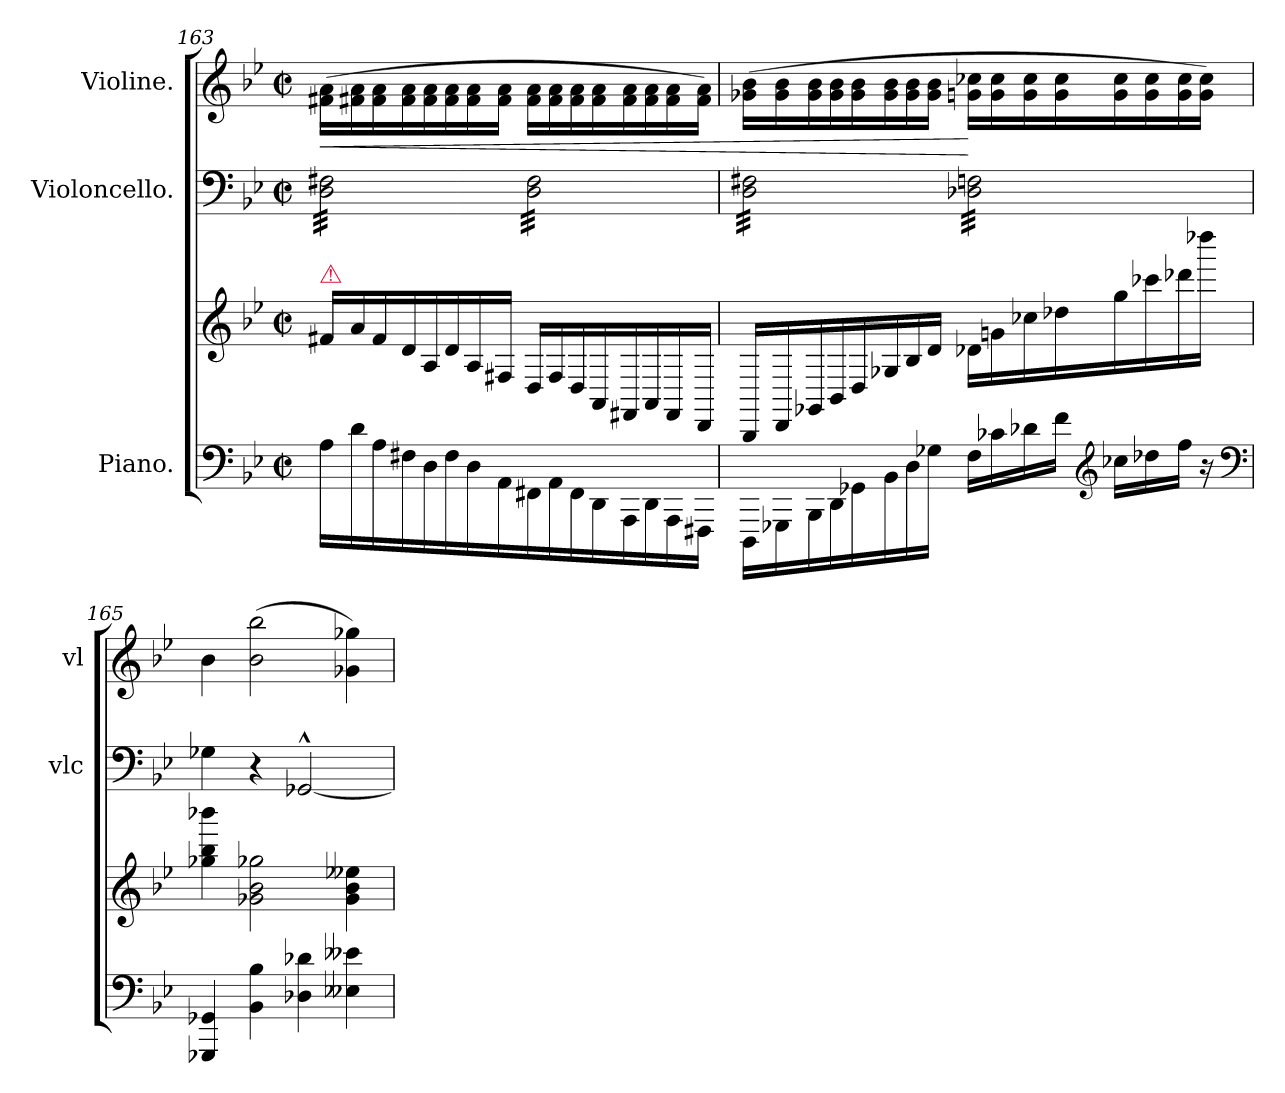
**kern	**kern	**kern	**kern	**dynam
*part3	*part3	*part2	*part1	*part1
*staff4	*staff3	*staff2	*staff1	*staff1
*I"Piano.	*	*I"Violoncello.	*I"Violine.	*
*	*	*I'vlc	*I'vl	*
*clefF4	*clefG2	*clefF4	*clefG2	*
*k[b-e-]	*k[b-e-]	*k[b-e-]	*k[b-e-]	*
*g:	*g:	*g:	*g:	*
*M2/2	*M2/2	*M2/2	*M2/2	*
*met(c|)	*met(c|)	*met(c|)	*met(c|)	*
=163	=163	=163	=163	=163
!	!	!LO:TX:a:t=trem[olo].	!	!
!	!LO:TX:a:color=crimson:t=⚠	!	!	!
!	!	!	!	!LO:HP:b
*	*	*tremolo	*	*
16A\LL	16f#X\LL	32D\ 32F#X\LLL	(16f#X\ 16a\LL	<
.	.	32D\ 32F#X\	.	.
16d\	16a\	32D\ 32F#X\	16f#X\ 16a\	.
.	.	32D\ 32F#X\	.	.
16A\	16f#\	32D\ 32F#X\	16f#\ 16a\	.
.	.	32D\ 32F#X\	.	.
16F#X\	16d\	32D\ 32F#X\	16f#\ 16a\	.
.	.	32D\ 32F#X\	.	.
16D\	16A/	32D\ 32F#X\	16f#\ 16a\	.
.	.	32D\ 32F#X\	.	.
16F#\	16d/	32D\ 32F#X\	16f#\ 16a\	.
.	.	32D\ 32F#X\	.	.
16D\	16A/	32D\ 32F#X\	16f#\ 16a\	.
.	.	32D\ 32F#X\	.	.
16AA\	16F#X/JJ	32D\ 32F#X\	16f#\ 16a\JJ	.
.	.	32D\ 32F#X\JJJ	.	.
16FF#X\	16D/LL	32D\ 32F#\LLL	16f#\ 16a\LL	.
.	.	32D\ 32F#\	.	.
16AA\	16F#/	32D\ 32F#\	16f#\ 16a\	.
.	.	32D\ 32F#\	.	.
16FF#\	16D/	32D\ 32F#\	16f#\ 16a\	.
.	.	32D\ 32F#\	.	.
16DD\	16AA/	32D\ 32F#\	16f#\ 16a\	.
.	.	32D\ 32F#\	.	.
16AAA\	16FF#X/	32D\ 32F#\	16f#\ 16a\	.
.	.	32D\ 32F#\	.	.
16DD\	16AA/	32D\ 32F#\	16f#\ 16a\	.
.	.	32D\ 32F#\	.	.
16AAA\	16FF#/	32D\ 32F#\	16f#\ 16a\	.
.	.	32D\ 32F#\	.	.
16FFF#X\JJ	16DD/JJ	32D\ 32F#\	16f#\ 16a\JJ)	.
.	.	32D\ 32F#\JJJ	.	.
=164	=164	=164	=164	=164
16DDD\LL	16BBB-/LL	32D\ 32F#X\LLL	(16g-X\ 16b-\LL	.
.	.	32D\ 32F#X\	.	.
16GGG-X\	16DD/	32D\ 32F#X\	16g-\ 16b-\	.
.	.	32D\ 32F#X\	.	.
16BBB-\	16GG-X/	32D\ 32F#X\	16g-\ 16b-\	.
.	.	32D\ 32F#X\	.	.
16DD\	16BB-/	32D\ 32F#X\	16g-\ 16b-\	.
.	.	32D\ 32F#X\	.	.
16GG-X\	16D/	32D\ 32F#X\	16g-\ 16b-\	.
.	.	32D\ 32F#X\	.	.
16BB-\	16G-X/	32D\ 32F#X\	16g-\ 16b-\	.
.	.	32D\ 32F#X\	.	.
16D\	16B-/	32D\ 32F#X\	16g-\ 16b-\	.
.	.	32D\ 32F#X\	.	.
16G-X\JJ	16d/JJ	32D\ 32F#X\	16g-\ 16b-\JJ	.
.	.	32D\ 32F#X\JJJ	.	.
16F\LL	16d-X\LL	32D-X\ 32Fn\LLL	16gn\ 16cc-X\LL	[
.	.	32D-X\ 32Fn\	.	.
16c-X\	16gn\	32D-X\ 32Fn\	16g\ 16cc-\	.
.	.	32D-X\ 32Fn\	.	.
16d-X\	16cc-X\	32D-X\ 32Fn\	16g\ 16cc-\	.
.	.	32D-X\ 32Fn\	.	.
16f\JJ	16dd-X\	32D-X\ 32Fn\	16g\ 16cc-\	.
.	.	32D-X\ 32Fn\	.	.
*clefG2	*	*	*	*
16cc-X\LL	16gg\	32D-X\ 32Fn\	16g\ 16cc-\	.
.	.	32D-X\ 32Fn\	.	.
16dd-X\	16ccc-X\	32D-X\ 32Fn\	16g\ 16cc-\	.
.	.	32D-X\ 32Fn\	.	.
16ff\JJ	16ddd-X\	32D-X\ 32Fn\	16g\ 16cc-\	.
.	.	32D-X\ 32Fn\	.	.
16r	16dddd-X\JJ	32D-X\ 32Fn\	16g\ 16cc-\JJ)	.
.	.	32D-X\ 32Fn\JJJ	.	.
*	*	*Xtremolo	*	*
*clefF4	*	*	*	*
=165	=165	=165	=165	=165
4GGG-X/ 4GG-X/	4gg-X\ 4bb-\ 4bbb-X\	4G-X\	4b-\	.
4BB-\ 4B-\	2g-X\ 2b-\ 2gg-X\	4r	(2b-\ 2bb-\	.
4D-X\ 4d-X\	.	[2GG-X^^/	.	.
4E--X\ 4e--X\	4g-\ 4b-\ 4ee--X\	.	4g-X\ 4gg-X\)	.
=	=	=	=	=
*-	*-	*-	*-	*-
